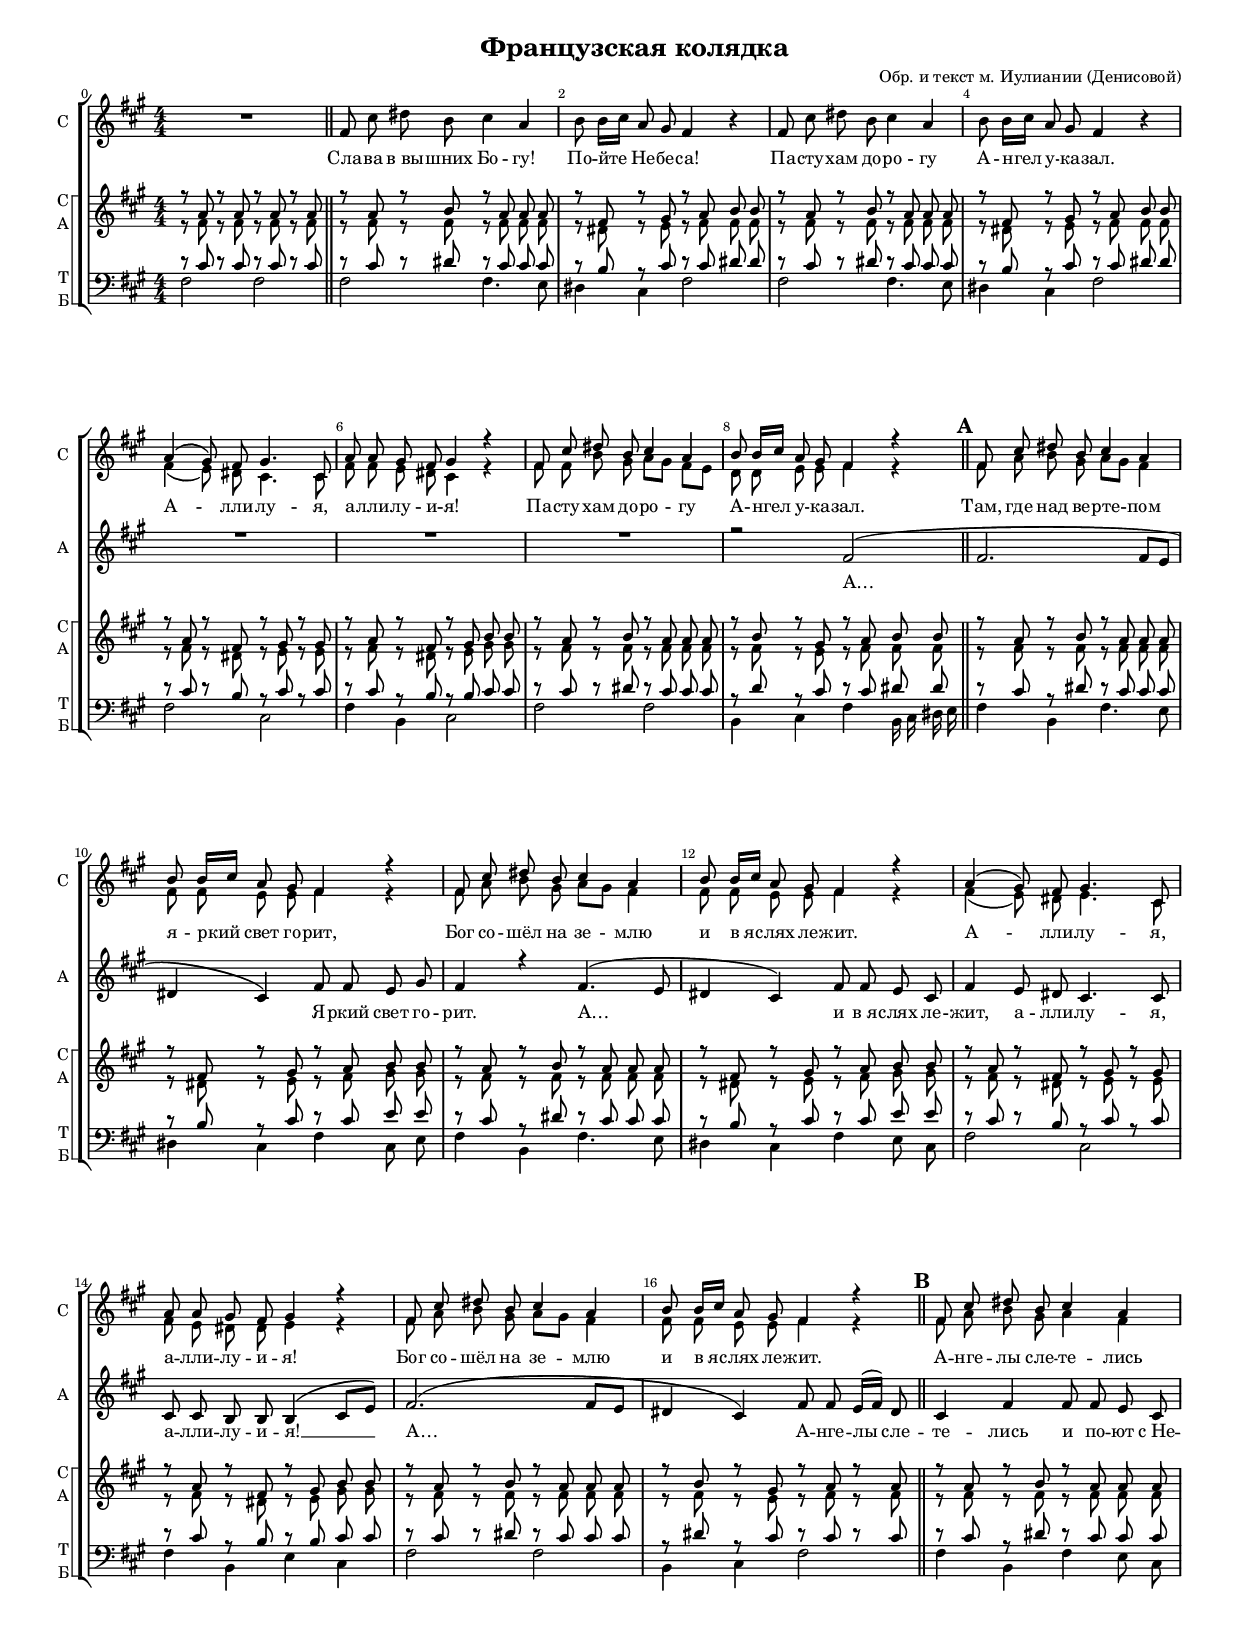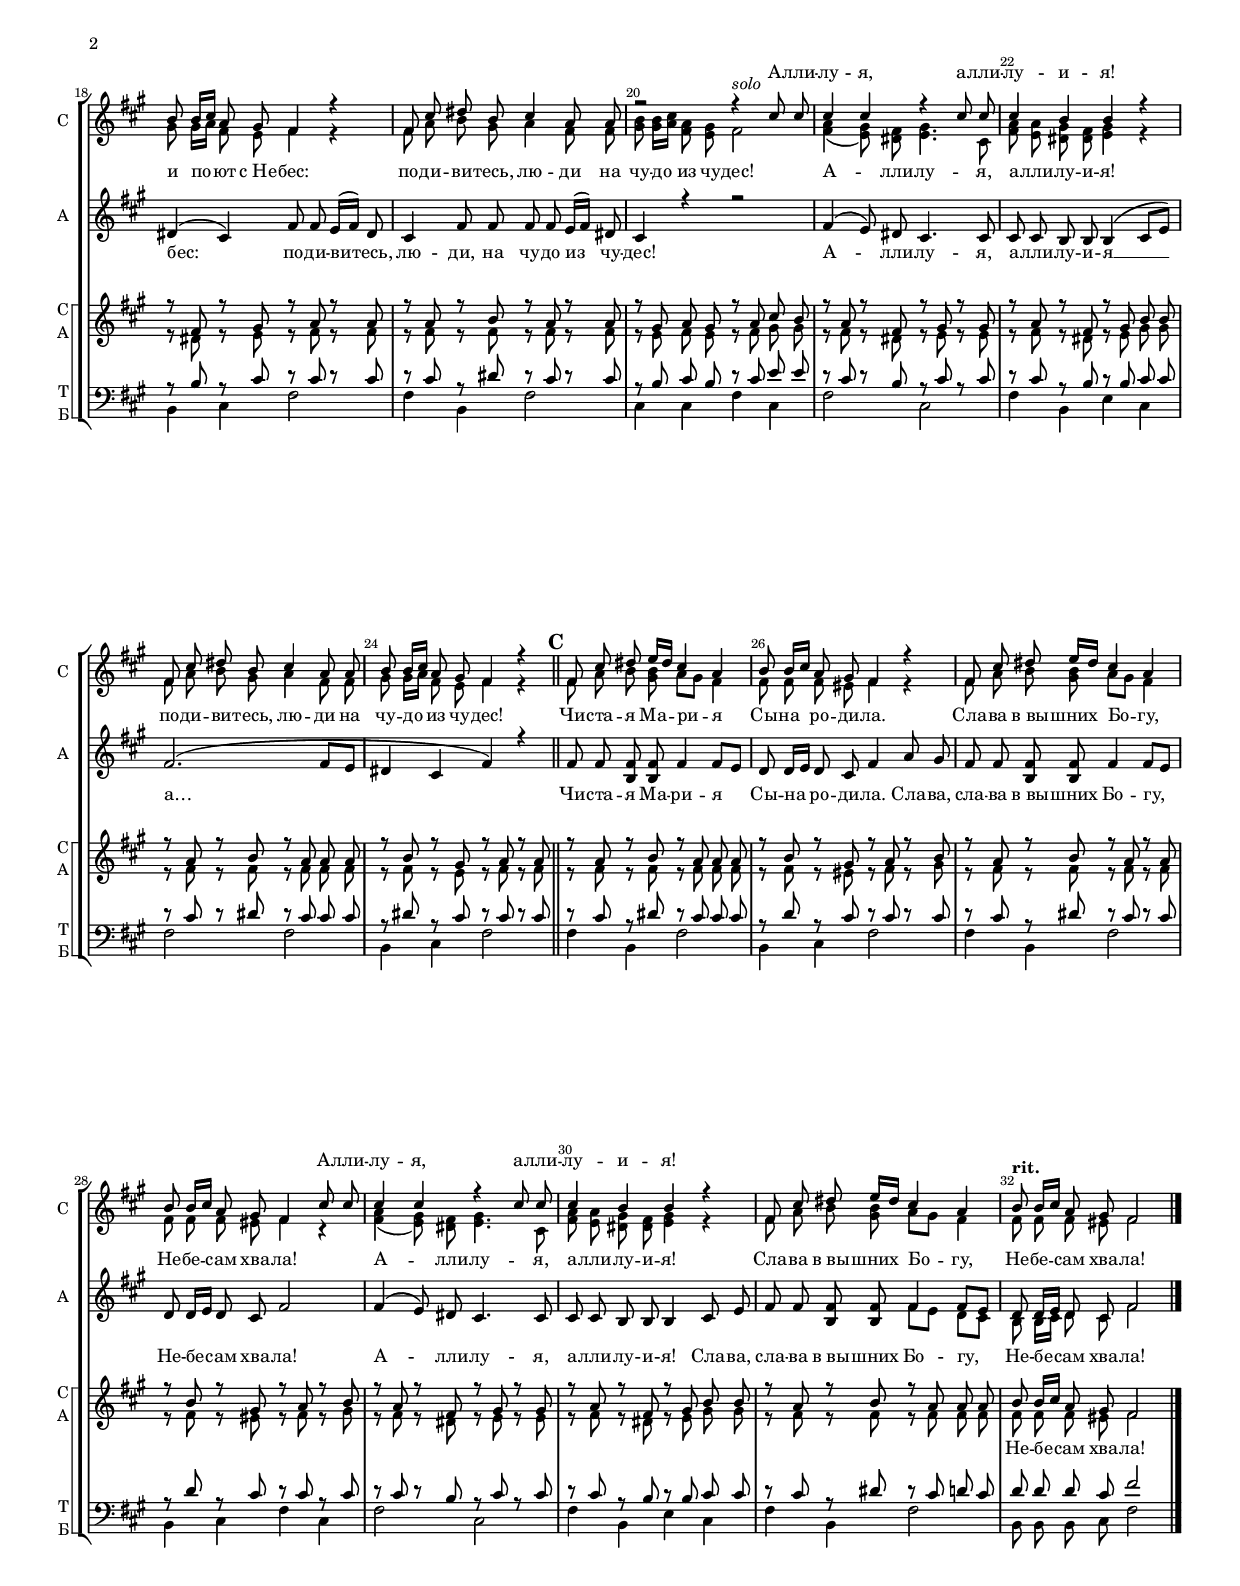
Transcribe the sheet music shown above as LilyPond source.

\version "2.18.2"

% закомментируйте строку ниже, чтобы получался pdf с навигацией
#(ly:set-option 'point-and-click #f)
#(ly:set-option 'midi-extension "mid")
#(set-default-paper-size "a4")
#(set-global-staff-size 14.4)

\header {
  title = "Французская колядка"
  composer = "Обр. и текст м. Иулиании (Денисовой)"
  % Удалить строку версии LilyPond 
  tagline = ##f
}

global = {
  \key e \minor
  \time 4/4
  \numericTimeSignature
  \autoBeamOff
}

%make visible number of every 2-nd bar
secondbar = {
  \override Score.BarNumber.break-visibility = #end-of-line-invisible
  \set Score.barNumberVisibility = #(every-nth-bar-number-visible 2)
}

%use this as temporary line break
abr = { \break }

% uncommend next line when finished
abr = {}

%once hide accidental (runaround for cadenza
nat = { \once \hide Accidental }

solosup = \relative c' {
  \global
  \dynamicUp
  \oneVoice
  \set Score.currentBarNumber = #0
  R1 \bar "||"
  
  e8 b' cis a b4 g |
  a8 a16[ b] g8 fis e4 r |
  e8 b' cis a b4 g |
  a8 a16[ b] g8 fis e4 r | 
  \voiceOne
  g4( fis8) e fis4. b,8 |
  g' g fis e fis4 r |
  e8 b' cis a b4 g |
  a8 a16[ b] g8 fis e4 r |
  e8 b' cis a b4 g |
  a8 a16[ b] g8 fis e4 r |
  e8 b' cis a b4 g |
  a8 a16[ b] g8 fis e4 r |
  g( fis8) e fis4. b,8 |
  g' g fis e fis4 r |
  e8 b' cis a b4 g |
  a8 a16[ b] g8 fis e4 r
  
  e8 b' cis a b4 g |
  a8 a16[ b] g8 fis e4 r |
  e8 b' cis a b4 g8 g |
  r2 r4^\markup\italic"solo" b8 b |
  b4 b r b8 b |
  b4 a a r |
  e8 b' cis a b4 g8 g |
  a8 a16[ b] g8 fis e4 r
  
  e8 b' cis d16[ cis] b4 g |
  a8 a16[ b] g8 fis e4 r |
  e8 b' cis d16[ cis] b4 g |
  a8 a16[ b] g8 fis e4 b'8 b
  b4 b r b8 b |
  b4 a a r |
  e8 b' cis d16[ cis] b4 g4 |
  a8^\markup\bold"rit." a16[ b] g8 fis e2
  
}

solosdown = \relative c' {
  \global
  \dynamicUp
  \voiceTwo
  s1*5 |
  e4( d8) cis b4. b8 |
  e e d cis b4 r |
  e8 e a fis g[ fis] e[ d]
  c c d d e4 r
  e8 g a fis g[ fis] e4 |
  e8 e d d e4 r |
  e8 g a fis g[ fis] e4 |
  e8 e d d e4 r |
  e( d8) cis d4. b8 |
  e d cis cis d4 r |
  e8 g a fis g[ fis] e4 |
  e8 e d d e4 r |
  e8 g a fis g4 e |
  fis8 fis16[ g] e8 d e4 r |
  e8 g a fis g4 e8 e |
  <fis a>8 q16[ <g b>] <e g>8 <d fis> e2 |
  <e g>4( <d fis>8) <cis e> <d fis>4. b8 |
  <e g>8 <d g> <cis fis> <cis e> <d fis>4 r 
  e8 g a fis g4 e8 e |
  fis fis16[ g] e8 d e4 r |
  e8 g a <fis a> g[ fis] e4 |
  e8 e e dis e4 r |
  e8 g a <fis a> g[ fis] e4 |
  e8 e e dis e4 r |
  <e g>4( <d fis>8) <cis e> <d fis>4. b8 |
  <e g> <d g> <cis fis> <cis e> <d fis>4 r |
  e8 g a <fis a> g[ fis] e4 |
  e8 e e dis e2
}

soloaup = \relative c' {
  \global
  \dynamicUp
  R1*8 |
  r2 e2( |
  e2. e8[ d] |
  cis4 b) e8 e d fis |
  e4 r e4.( d8 |
  cis4 b) e8 e d b |
  e4 d8 cis b4. b8 |
  b b a a a4( b8[ d])
  e2.( e8[ d] |
  cis4 b) e8 e d16[( e]) cis8 |
  b4 e e8 e d b |
  cis4( b) e8 e d16[( e]) cis8 |
  b4 e8 e e e d16[( e]) cis8 |
  b4 r r2 |
  e4( d8) cis b4. b8 |
  b8 b a a a4( b8[ d]) |
  e2.( e8[ d] |
  cis4 b e) r |
  e8 e <e a,> q e4 e8[ d] |
  c c16[ d] c8 b e4 g8 fis |
  e e <e a,> q e4 e8[ d] |
  c8 c16[ d] c8 b e2
  e4( d8) cis b4. b8 |
  b b a a a4 b8 d |
  e e <e a,> q e4 e8[ d] |
  c c16[ d] c8 b e2
}

soloadown = \relative c' {
  \global
  \dynamicUp
  s1*31
  s2 e8[ d] c[ b] |
  a8 a16[ b] c8 b e2
}

sopvoice = \relative c'' {
  \global
  \dynamicUp
  
  \secondbar  
  r8 g r g r g r g |
  r g r a r g g g |
  r e r fis r g a a |
  r g r a r g g g |
  r e r fis r g a a |
  r g r e r fis r fis |
  r g r e r fis a a |
  r g r a r g g g |
  r a r fis r g a a |
  r g r a r g g g |
  r e r fis r g a a |
  r g r a r g g g |
  r e r fis r g a a |
  r g r e r fis r fis |
  r g r e r fis a a |
  r g r a r g g g |
  r a r fis r g r g |
  r g r a r g g g |
  r e r fis r g r g |
  r g r a r g r g |
  r fis g fis r g b a |
  r g r e r fis r fis |
  r g r e r fis a a |
  r g r a r g g g |
  r a r fis r g r g |
  r g r a r g g g |
  r a r fis r g r a |
  r g r a r g r g |
  r a r fis r g r a |
  r g r e r fis r fis |
  r g r e r fis a a |
  r g r a r g g g |
  a a16[ b] g8 fis e2
}


altvoice = \relative c' {
  \global
  \dynamicUp  
  r8 e r e r e r e |
  r e r e r e e e |
  r cis r d r e e e |
  r e r e r e e e |
  r cis r d r e e e |
  r e r cis r d r d |
  r e r cis r d fis fis |
  r e r e r e e e |
  r e r d r e e e |
  r e r e r e e e |
  r cis r d r e fis fis |
  r e r e r e e e |
  r cis r d r e fis fis |
  r e r cis r d r d |
  r e r cis r d fis fis |
  r e r e r e e e |
  r e r d r e r e |
  r e r e r e e e |
  r cis r d r e r e |
  r e r e r e r e |
  r d e d r e fis fis |
  r e r cis r d r d |
  r e r cis r d fis fis |
  r e r e r e e e |
  r e r d r e r e |
  r e r e r e e e |
  r e r dis r e r fis |
  r e r e r e r e |
  r e r dis r e r fis |
  r e r cis r d r d |
  r e r cis r d fis fis |
  r e r e r e e e |
  e e e dis e2
}


tenorvoice = \relative c' {
  \global
  \dynamicUp 
  r8 b r b r b r b |
  r b r cis r b b b |
  r a r b r b cis cis |
  r b r cis r b b b |
  r a r b r b cis cis |
  r b r a r b r b |
  r b r a r a b b |
  r b r cis r b b b |
  r c r b r b cis cis |
  r b r cis r b b b |
  r a r b r b d d |
  r b r cis r b b b |
  r a r b r b d d |
  r b r a r b r b |
  r b r a r a b b |
  r b r cis r b b b |
  r cis r b r b r b |
  r b r cis r b b b |
  r a r b r b r b |
  r b r cis r b r b |
  r a b a r b d d |
  r b r a r b r b |
  r b r a r a b b |
  r b r cis r b b b |
  r cis r b r b r b |
  r b r cis r b b b |
  r c r b r b r b |
  r b r cis r b r b |
  r c r b r b r b 
  r b r a r b r b |
  r b r a r a b b |
  r b r cis r b c b |
  c c c b e2
  
}


bassvoice = \relative c {
  \global
  \dynamicUp
  \set Score.markFormatter = #format-mark-box-alphabet
  e2 e |
  e e4. d8 |
  cis4 b e2 |
  e e4. d8 | \abr
  cis4 b e2 |
  e b |
  e4 a, b2 |
  e e | \abr
  a,4 b e a,16 b cis d] \bar "||" \mark 1
  e4 a, e'4. d8 |
  cis4 b e b8 d | \abr
  e4 a, e'4. d8 |
  cis4 b e d8 b |
  e2 b |
  e4 a, d b | \abr
  e2 e |
  a,4 b e2  \bar "||" \mark 2
  e4 a, e' d8 b | \abr
  a4 b e2 |
  e4 a, e'2 |
  b4 b e b | \abr
  e2 b |
  e4 a, d b |
  e2 e |
  a,4 b e2 | \bar "||" \mark 3
  e4 a, e'2 |
  a,4 b e2 |
  e4 a, e'2 |
  a,4 b e b | \abr
  e2 b |
  e4 a, d b |
  e a, e'2 |
  a,8 a a b e2 \bar "|."
  
  
}

lyricssolosup = \lyricmode {
  \repeat unfold 102 \skip 1
  А -- лли -- лу -- я, а -- лли -- лу -- и -- я!
  \repeat unfold 34 \skip 1
  А -- лли -- лу -- я, а -- лли -- лу -- и -- я!
  
}

lyricssolosdown = \lyricmode {
  Сла -- ва в_вы -- шних Бо -- гу! По -- йте Не -- бе -- са!
  Па -- сту -- хам до -- ро -- гу
  А -- нгел у -- ка -- зал. 
  А -- лли -- лу -- я, а -- лли -- лу -- и -- я!
  Па -- сту -- хам до -- ро -- гу 
  А -- нгел у -- ка -- зал.
  Там, где над ве -- рте -- пом я -- ркий свет го -- рит,
  Бог со -- шёл на зе -- млю и в_я -- слях ле -- жит.
  А -- лли -- лу -- я, а -- лли -- лу -- и -- я!
  Бог со -- шёл на зе -- млю и в_я -- слях ле -- жит.
  А -- нге -- лы сле -- те -- лись
  и по -- ют с_Не -- бес:
  по -- ди -- ви -- тесь, лю -- \set associatedVoice = "solosdown" ди на чу -- до из чу -- дес!
  А -- лли -- лу -- я, а -- лли -- лу -- и -- я!
  по -- ди -- ви -- тесь, лю -- ди на чу -- до из чу -- дес!
  Чи -- ста -- я Ма -- ри -- я Сы -- на ро -- ди -- ла.
  Сла -- ва в_вы -- шних Бо -- гу, Не -- бе -- сам хва -- ла!
  А -- лли -- лу -- я, а -- лли -- лу -- и -- я!
  Сла -- ва в_вы -- шних Бо -- гу, Не -- бе -- сам хва -- ла!
}

lyricssoloaup = \lyricmode {
  А… Я -- ркий свет го -- рит.
  А… и в_я -- слях ле -- жит, а -- лли -- лу -- я, а -- лли -- лу -- и -- я! __
  А… А -- нге -- лы сле -- те -- лись и по -- ют с_Не -- бес:
  по -- ди -- ви -- тесь, лю -- ди, на чу -- до из чу -- дес!
  А -- лли -- лу -- я, а -- лли -- лу -- и -- я __ а…
  Чи -- ста -- я Ма -- ри -- я Сы -- на ро -- ди -- ла.
  Сла -- ва, сла -- ва в_вы -- шних Бо -- гу, Не -- бе -- сам хва -- ла!
  А -- лли -- лу -- я, а -- лли -- лу -- и -- я!
  Сла -- ва, сла -- ва в_вы -- шних Бо -- гу, Не -- бе -- сам хва -- ла!
}

lyricschoir = \lyricmode {
  \repeat unfold 149 \skip 1
  Не -- бе -- сам хва -- ла!
}


\bookpart {
  \paper {
    top-margin = 15
    left-margin = 15
    right-margin = 10
    bottom-margin = 15
    indent = 0
    ragged-bottom = ##f
    ragged-last-bottom = ##f
  }
  \score {
      \transpose e fis {
    \new ChoirStaff <<
      \new Lyrics = "soloup"
      \new Staff = "soloup" \with {
        instrumentName = "С"
        shortInstrumentName = "С"
        midiInstrument = "voice oohs"
      } <<
        \new Voice = "solosup" { \voiceOne \solosup }
        \new Voice  = "solosdown" { \voiceTwo \solosdown }
      >> 
      \new Lyrics = "solocenter"
      \new Staff = "solosown" \with {
        instrumentName = "А"
        shortInstrumentName = "А"
        midiInstrument = "voice oohs"
      } <<
        \new Voice = "soloaup" { \voiceOne \soloaup }
        \new Voice  = "soloadown" { \voiceTwo \soloadown }
      >>
      \new Lyrics = "solodown"
      
      \context Lyrics = "soloup" {
        \lyricsto "solosup" {
          \lyricssolosup
        }
      }
      \context Lyrics = "solocenter" {
        \lyricsto "solosup" {
          \lyricssolosdown
        }
      }
      \context Lyrics = "solodown" {
        \lyricsto "soloaup" {
          \lyricssoloaup
        }
      }
      
      \new StaffGroup = "solos" \with {
        systemStartDelimiter = #'SystemStartSquare
      } <<
      \new Staff = "upstaff" \with {
        instrumentName = \markup { \right-column { "С" "А"  } }
        shortInstrumentName = \markup { \right-column { "С" "А"  } }
        midiInstrument = "voice oohs"
      } <<
        \new Voice = "soprano" { \voiceOne \sopvoice }
        \new Voice  = "alto" { \voiceTwo \altvoice }
      >> 
      
      \new Lyrics = "choir"
      % or: \new Lyrics \lyricsto "soprano" { \lyricscore }
      % alternative lyrics above up staff
      %\new Lyrics \with {alignAboveContext = "upstaff"} \lyricsto "soprano" \lyricst
      
      \new Staff = "downstaff" \with {
        instrumentName = \markup { \right-column { "Т" "Б" } }
        shortInstrumentName = \markup { \right-column { "Т" "Б" } }
        midiInstrument = "voice oohs"
      } <<
        \new Voice = "tenor" { \voiceOne \clef bass \tenorvoice }
        \new Voice = "bass" { \voiceTwo \bassvoice }
      >> 
      
      \context Lyrics = "choir" {
        \lyricsto "soprano" {
          \lyricschoir
        }
      }
    >> >>
     }  % transposeµ
    \layout { 
      \context {
        \Score
      }
      \context {
        \Staff \RemoveEmptyStaves
        \override VerticalAxisGroup.remove-first = ##t

        % удаляем обозначение темпа из общего плана
        %  \remove "Time_signature_engraver"
        %  \remove "Bar_number_engraver"
      }
      %Metronome_mark_engraver
    }
  }
}

\bookpart {
  \score {
    \unfoldRepeats
    %  \transpose c bes {
    \new StaffGroup <<
      \new Lyrics = "soloup"
      \new Staff = "soloup" \with {
        midiInstrument = "voice oohs"
      } <<
        \new Voice = "solosup" { \voiceOne \solosup }
        \new Voice  = "solosdown" { \voiceTwo \solosdown }
      >> 
      \new Lyrics = "solocenter"
      \new Staff = "solosown" \with {
        midiInstrument = "voice oohs"
      } <<
        \new Voice = "soloaup" { \voiceOne \soloaup }
        \new Voice  = "soloadown" { \voiceTwo \soloadown }
      >>
      \new Lyrics = "solodown"
      
      \context Lyrics = "soloup" {
        \lyricsto "solosup" {
          \lyricssolosup
        }
      }
      \context Lyrics = "solocenter" {
        \lyricsto "solosup" {
          \lyricssolosdown
        }
      }
      \context Lyrics = "solodown" {
        \lyricsto "soloaup" {
          \lyricssoloaup
        }
      }
      
      \new ChoirStaff = "solos" \with {
        systemStartDelimiter = #'SystemStartSquare
      } <<
      \new Staff = "upstaff" \with {
        instrumentName = \markup { \right-column { "С" "А"  } }
        shortInstrumentName = \markup { \right-column { "С" "А"  } }
        midiInstrument = "voice oohs"
      } <<
        \new Voice = "soprano" { \voiceOne \sopvoice }
        \new Voice  = "alto" { \voiceTwo \altvoice }
      >> 
      
      \new Lyrics = "choir"
      % or: \new Lyrics \lyricsto "soprano" { \lyricscore }
      % alternative lyrics above up staff
      %\new Lyrics \with {alignAboveContext = "upstaff"} \lyricsto "soprano" \lyricst
      
      \new Staff = "downstaff" \with {
        instrumentName = \markup { \right-column { "Т" "Б" } }
        shortInstrumentName = \markup { \right-column { "Т" "Б" } }
        midiInstrument = "voice oohs"
      } <<
        \new Voice = "tenor" { \voiceOne \clef bass \tenorvoice }
        \new Voice = "bass" { \voiceTwo \bassvoice }
      >> 
      
      \context Lyrics = "choir" {
        \lyricsto "soprano" {
          \lyricschoir
        }
      }
    >> >> 
    %  }  % transposeµ
    \midi {
      \tempo 4=90
    }
  }
}
